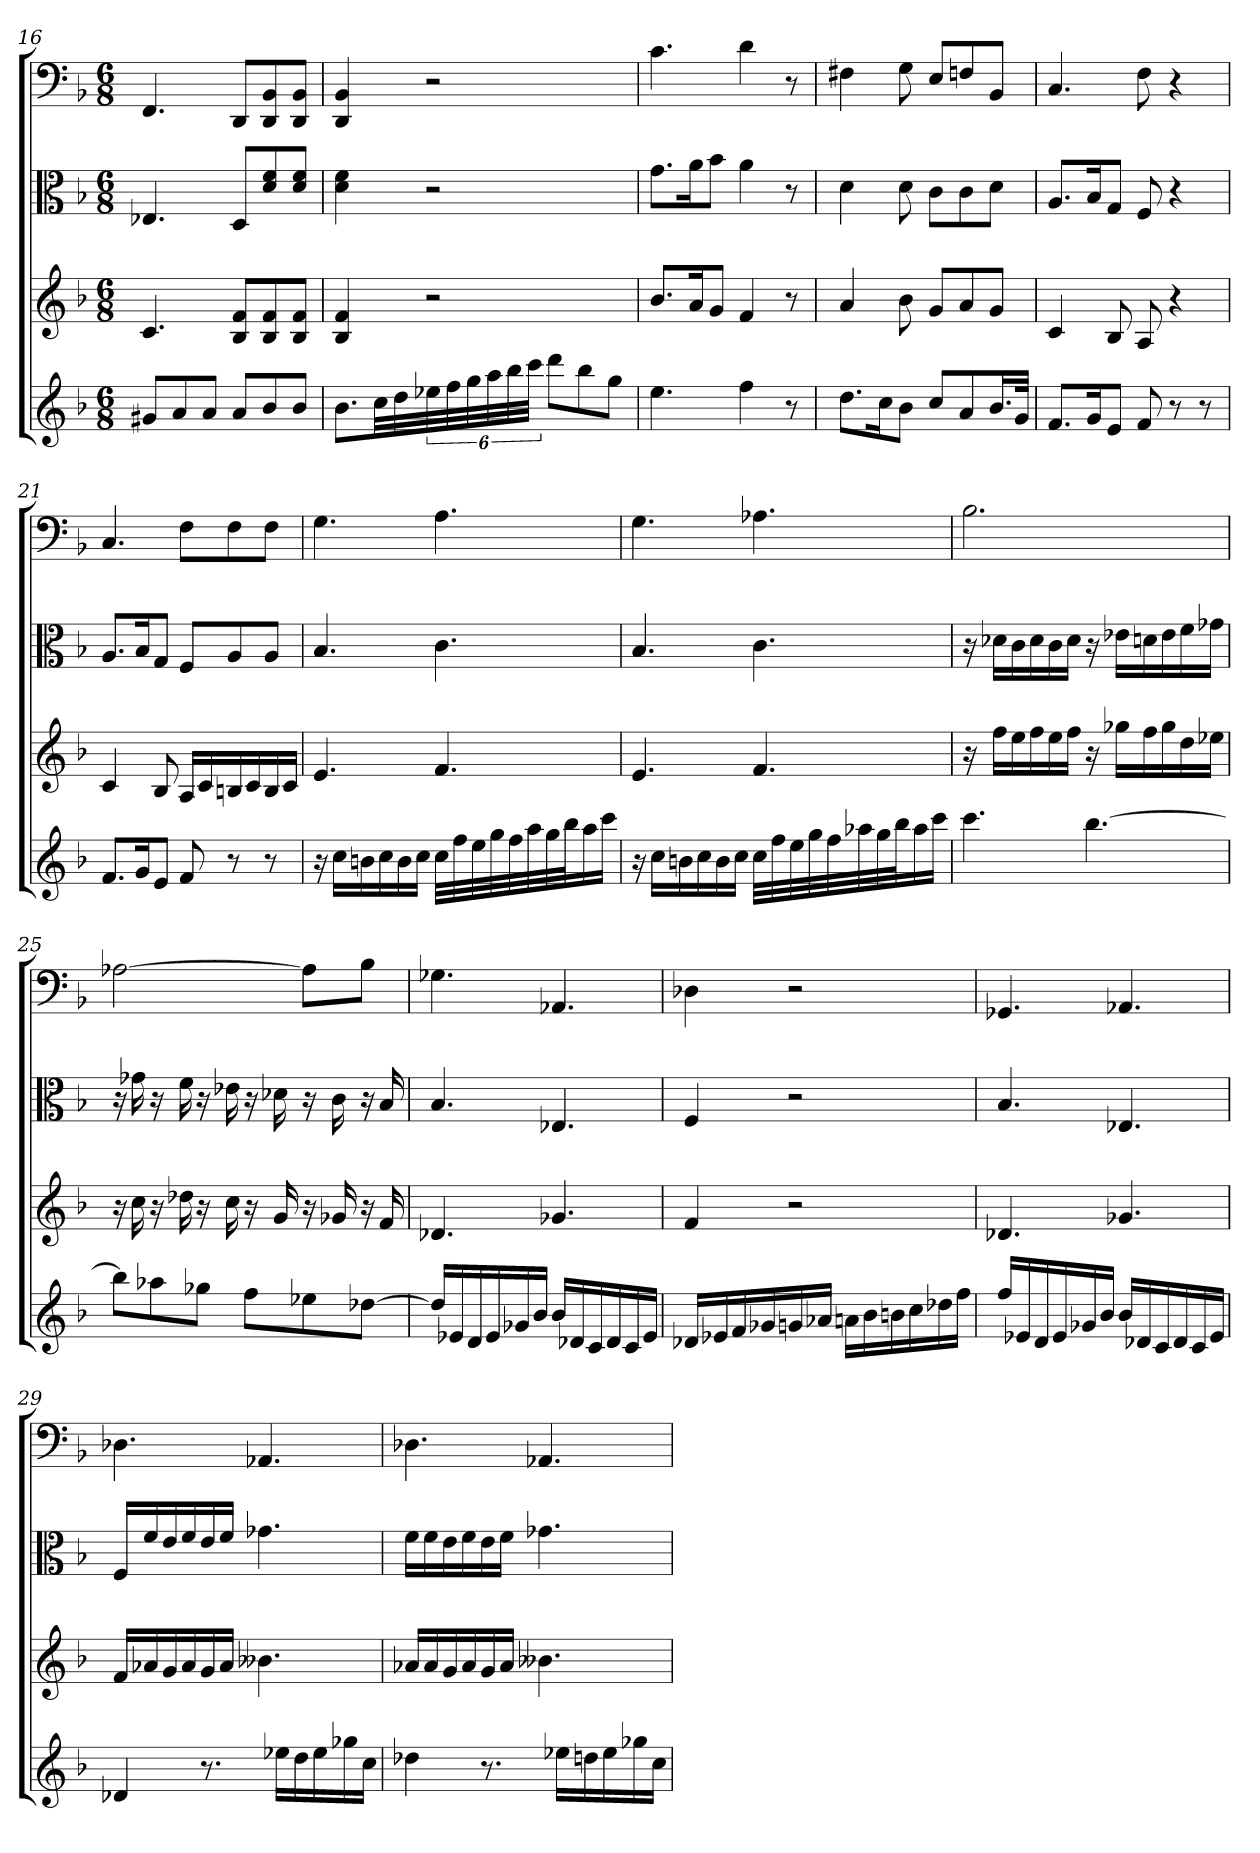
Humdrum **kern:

**kern	**kern	**kern	**kern
*part4	*part3	*part2	*part1
*staff4	*staff3	*staff2	*staff1
*	*	*clefC3	*clefF4
*k[b-]	*k[b-]	*k[b-]	*k[b-]
*F:	*F:	*F:	*F:
*M6/8	*M6/8	*M6/8	*M6/8
=16	=16	=16	=16
8g#XL	4.c	4.E-X	4.FF
8a	.	.	.
8aJ	.	.	.
8aL	8B- 8fL	8D/L	8DD/L
8b-	8B- 8f	8d/ 8f/	8DD/ 8BB-/
8b-J	8B- 8fJ	8d/ 8f/J	8DD/ 8BB-/J
=17	=17	=17	=17
8.b-L	4B- 4f	4d 4f	4DD 4BB-
32ccLL	.	.	.
32dd	.	.	.
48ee-X	2r	2r	2r
48ff	.	.	.
48gg	.	.	.
48aa	.	.	.
48bb-	.	.	.
48cccJJJ	.	.	.
8dddL	.	.	.
8bb-	.	.	.
8ggJ	.	.	.
=18	=18	=18	=18
4.ee	8.b-L	8.g\L	4.c
.	16aK	16a\K	.
.	8gJ	8b-\J	.
4ff	4f	4a	4d
8r	8r	8r	8r
=19	=19	=19	=19
8.ddL	4a	4d	4F#X
16ccK	.	.	.
8b-J	8b-	8d	8G
8ccL	8gL	8c\L	8E/L
8a	8a	8c\	8Fn/
16.b-L	8gJ	8d\J	8BB-/J
32gJJk	.	.	.
=20	=20	=20	=20
8.fL	4c	8.A/L	4.C
16gK	.	16B-/K	.
8eJ	8B-	8G/J	.
8f	8A	8F	8F
8r	4r	4r	4r
8r	.	.	.
=21	=21	=21	=21
8.fL	4c	8.A/L	4.C
16gK	.	16B-/K	.
8eJ	8B-	8G/J	.
8f	16ALL	8F/L	8F\L
.	16c	.	.
8r	16Bn	8A/	8F\
.	16c	.	.
8r	16B	8A/J	8F\J
.	16cJJ	.	.
=22	=22	=22	=22
16r	4.e	4.B-	4.G
16ccLL	.	.	.
16bn	.	.	.
16cc	.	.	.
16b	.	.	.
16ccJJ	.	.	.
32ccLLL	4.f	4.c	4.A
32ff	.	.	.
32ee	.	.	.
32gg	.	.	.
32ff	.	.	.
32aa	.	.	.
32gg	.	.	.
32bb-J	.	.	.
16aa	.	.	.
16cccJJ	.	.	.
=23	=23	=23	=23
16r	4.e	4.B-	4.G
16ccLL	.	.	.
16bn	.	.	.
16cc	.	.	.
16b	.	.	.
16ccJJ	.	.	.
32ccLLL	4.f	4.c	4.A-X
32ff	.	.	.
32ee	.	.	.
32gg	.	.	.
32ff	.	.	.
32aa-X	.	.	.
32gg	.	.	.
32bb-J	.	.	.
16aa-	.	.	.
16cccJJ	.	.	.
=24	=24	=24	=24
4.ccc	16r	16r	2.B-
.	16ffLL	16d-X\LL	.
.	16ee	16c\	.
.	16ff	16d-\	.
.	16ee	16c\	.
.	16ffJJ	16d-\JJ	.
[4.bb-	16r	16r	.
.	16gg-XLL	16e-X\LL	.
.	16ff	16dn\	.
.	16gg-	16e-\	.
.	16dd	16f\	.
.	16ee-XJJ	16g-X\JJ	.
=25	=25	=25	=25
8bb-L]	16r	16r	[2A-X
.	16cc	16g-X	.
8aa-X	16r	16r	.
.	16dd-X	16f	.
8gg-XJ	16r	16r	.
.	16cc	16e-X	.
8ffL	16r	16r	.
.	16g	16d-X	.
8ee-X	16r	16r	8A-\L]
.	16g-X	16c	.
[8dd-XJ	16r	16r	8B-\J
.	16f	16B-	.
=26	=26	=26	=26
16dd-LL]	4.d-X	4.B-	4.G-X
16e-X	.	.	.
16d	.	.	.
16e-	.	.	.
16g-X	.	.	.
16b-JJ	.	.	.
16b-LL	4.g-X	4.E-X	4.AA-X
16d-X	.	.	.
16c	.	.	.
16d-	.	.	.
16c	.	.	.
16e-JJ	.	.	.
=27	=27	=27	=27
16d-XLL	4f	4F	4D-X
16e-X	.	.	.
16f	.	.	.
16g-X	.	.	.
16gn	2r	2r	2r
16a-XJJ	.	.	.
16anLL	.	.	.
16b-	.	.	.
16bn	.	.	.
16cc	.	.	.
16dd-X	.	.	.
16ffJJ	.	.	.
=28	=28	=28	=28
16ffLL	4.d-X	4.B-	4.GG-X
16e-X	.	.	.
16d	.	.	.
16e-	.	.	.
16g-X	.	.	.
16b-JJ	.	.	.
16b-LL	4.g-X	4.E-X	4.AA-X
16d-X	.	.	.
16c	.	.	.
16d-	.	.	.
16c	.	.	.
16e-JJ	.	.	.
=29	=29	=29	=29
4d-X	16fLL	16F/LL	4.D-X
.	16a-X	16f/	.
.	16g	16e/	.
.	16a-	16f/	.
8.r	16g	16e/	.
.	16a-JJ	16f/JJ	.
.	4.b--X	4.g-X	4.AA-X
16ee-XLL	.	.	.
16dd	.	.	.
16ee-	.	.	.
16gg-X	.	.	.
16ccJJ	.	.	.
=30	=30	=30	=30
4dd-X	16a-XLL	16f\LL	4.D-X
.	16a-	16f\	.
.	16g	16e\	.
.	16a-	16f\	.
8.r	16g	16e\	.
.	16a-JJ	16f\JJ	.
.	4.b--X	4.g-X	4.AA-X
16ee-XLL	.	.	.
16ddn	.	.	.
16ee-	.	.	.
16gg-X	.	.	.
16ccJJ	.	.	.
=	=	=	=
*-	*-	*-	*-
